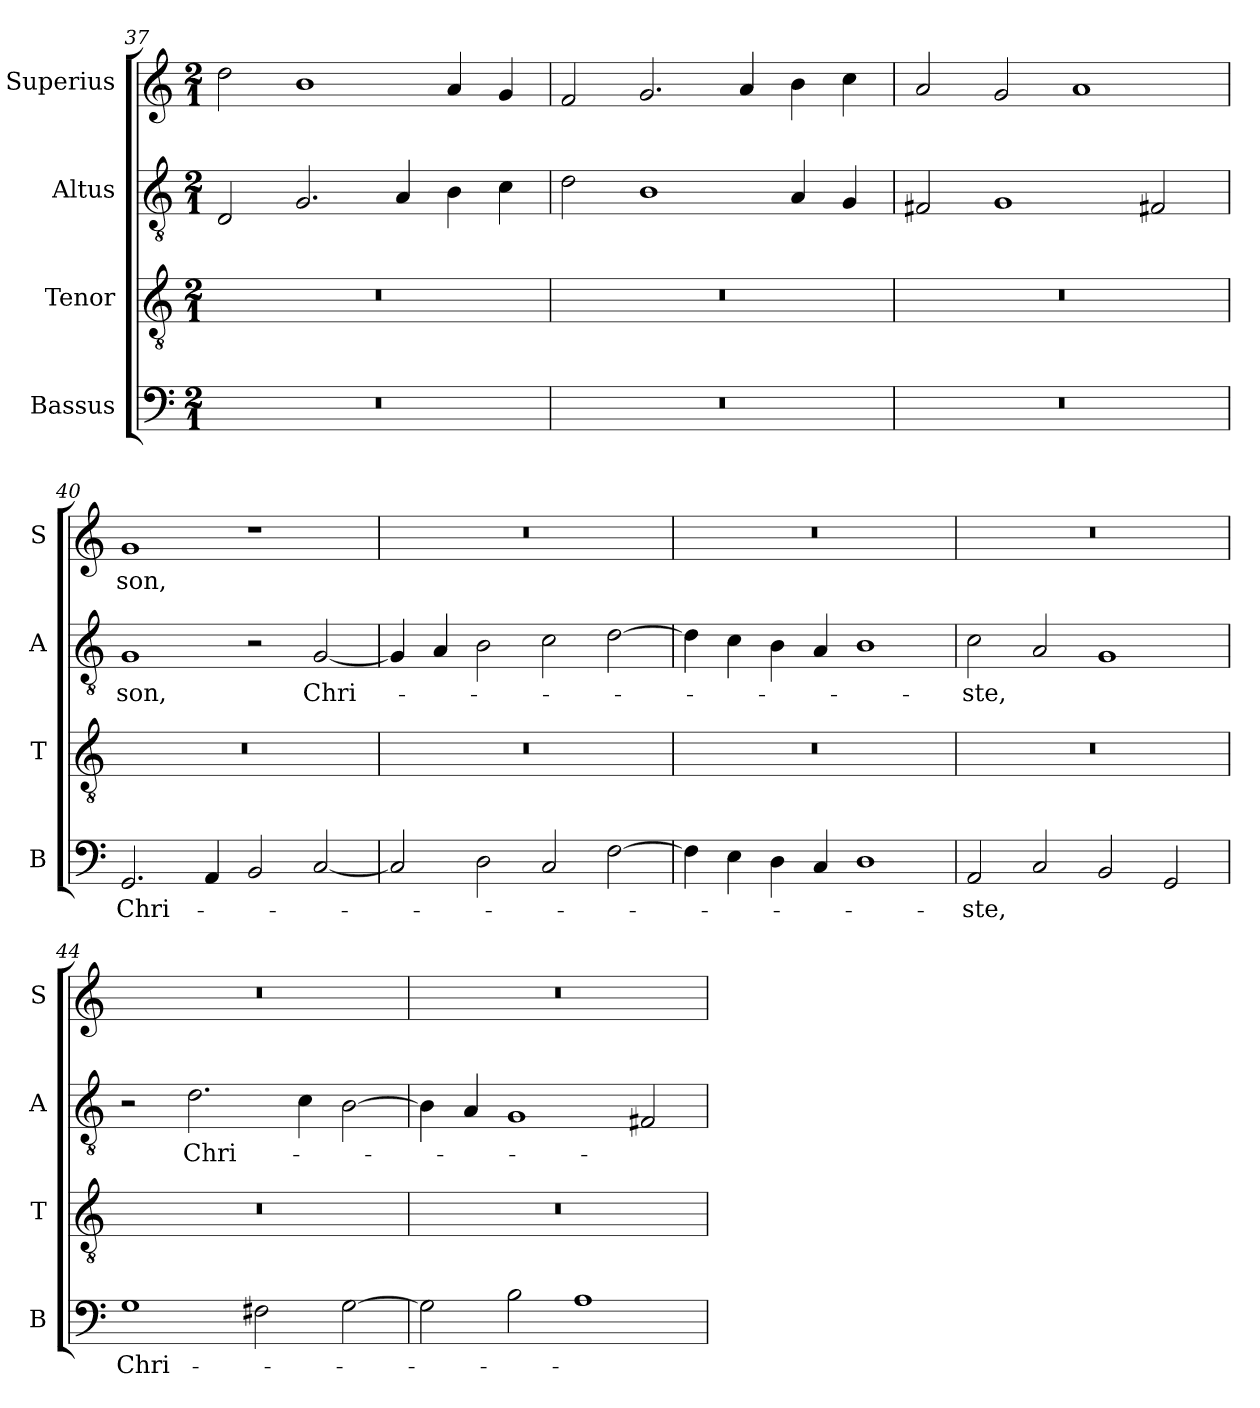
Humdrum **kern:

**kern	**text	**kern	**kern	**text	**kern	**text
*part4	*part4	*part3	*part2	*part2	*part1	*part1
*staff4	*staff4	*staff3	*staff2	*staff2	*staff1	*staff1
*I"Bassus	*	*I"Tenor	*I"Altus	*	*I"Superius	*
*I'B	*	*I'T	*I'A	*	*I'S	*
*clefF4	*	*clefGv2	*clefGv2	*	*clefG2	*
*k[]	*	*k[]	*k[]	*	*k[]	*
*M2/1	*	*M2/1	*M2/1	*	*M2/1	*
=37	=37	=37	=37	=37	=37	=37
0r	.	0r	2D	.	2dd	.
.	.	.	2.G	.	1b	.
.	.	.	4A	.	.	.
.	.	.	4B	.	4a	.
.	.	.	4c	.	4g	.
=38	=38	=38	=38	=38	=38	=38
0r	.	0r	2d	.	2f	.
.	.	.	1B	.	2.g	.
.	.	.	.	.	4a	.
.	.	.	4A	.	4b	.
.	.	.	4G	.	4cc	.
=39	=39	=39	=39	=39	=39	=39
0r	.	0r	2F#X	.	2a	.
.	.	.	1G	.	2g	.
.	.	.	.	.	1a	.
.	.	.	2F#X	.	.	.
=40	=40	=40	=40	=40	=40	=40
!	!	!	!	!LO:LY:i	!	!LO:LY:i
2.GG	Chri-	0r	1G	-son,	1g	-son,
4AA	.	.	.	.	.	.
2BB	.	.	2r	.	1r	.
!	!	!	!	!LO:LY:i	!	!
[2C	.	.	[2G	Chri-	.	.
=41	=41	=41	=41	=41	=41	=41
2C]	.	0r	4G]	.	0r	.
.	.	.	4A	.	.	.
2D	.	.	2B	.	.	.
2C	.	.	2c	.	.	.
[2F	.	.	[2d	.	.	.
=42	=42	=42	=42	=42	=42	=42
4F]	.	0r	4d]	.	0r	.
4E	.	.	4c	.	.	.
4D	.	.	4B	.	.	.
4C	.	.	4A	.	.	.
1D	.	.	1B	.	.	.
=43	=43	=43	=43	=43	=43	=43
!	!	!	!	!LO:LY:i	!	!
2AA	-ste,	0r	2c	-ste,	0r	.
2C	.	.	2A	.	.	.
2BB	.	.	1G	.	.	.
2GG	.	.	.	.	.	.
=44	=44	=44	=44	=44	=44	=44
!	!LO:LY:i	!	!	!	!	!
1G	Chri-	0r	2r	.	0r	.
!	!	!	!	!LO:LY:i	!	!
.	.	.	2.d	Chri-	.	.
2F#i	.	.	.	.	.	.
.	.	.	4c	.	.	.
[2G	.	.	[2B	.	.	.
=45	=45	=45	=45	=45	=45	=45
2G]	.	0r	4B]	.	0r	.
.	.	.	4A	.	.	.
2B	.	.	1G	.	.	.
1A	.	.	.	.	.	.
.	.	.	2F#X	.	.	.
=	=	=	=	=	=	=
*-	*-	*-	*-	*-	*-	*-
